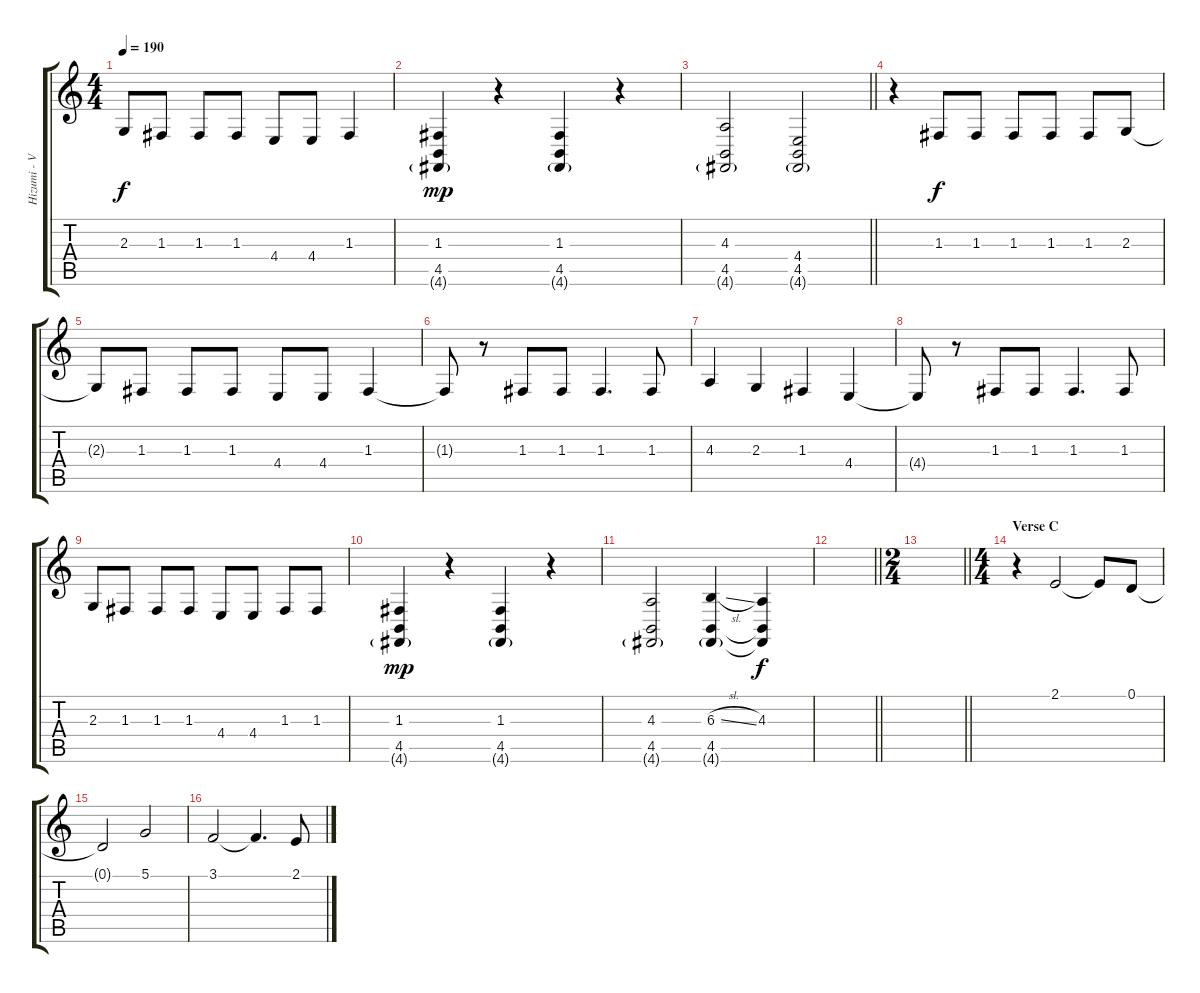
\track ("Hizumi - Vocals" "Hizumi - V") {instrument lead6voice}
\staff {score tabs}
\tuning (D4 A3 F3 C3 G2 D2) {hide}
\ts (4 4)
\tempo 190
\clef g2
\ks c
2.3{t}.8{dy f} 1.3.8 1.3.8 1.3.8 4.4.8 4.4.8 1.3.4 |
(1.3 4.5 4.6{g}).4{dy mp} r.4 (1.3 4.5 4.6{g}).4 r.4 |
\barLineRight lightlight
(4.3 4.5 4.6{g}).2 (4.4 4.5 4.6{g}).2 |
\section ("" "")
r.4 1.3.8{dy f} 1.3.8 1.3.8 1.3.8 1.3.8 2.3.8 |
2.3{t}.8 1.3.8 1.3.8 1.3.8 4.4.8 4.4.8 1.3.4 |
1.3{t}.8 r.8 1.3.8 1.3.8 1.3.4{d} 1.3.8 |
4.3.4 2.3.4 1.3.4 4.4.4 |
4.4{t}.8 r.8 1.3.8 1.3.8 1.3.4{d} 1.3.8 |
2.3.8 1.3.8 1.3.8 1.3.8 4.4.8 4.4.8 1.3.8 1.3.8 |
(1.3 4.5 4.6{g}).4{dy mp} r.4 (1.3 4.5 4.6{g}).4 r.4 |
(4.3 4.5 4.6{g}).2 (6.3{sl} 4.5 4.6{g}).4 (4.3 4.5{t} 4.6{t}).4{dy f} |
\barLineRight lightlight
|
\ts (2 4)
\barLineRight lightlight
|
\ts (4 4)
\section ("" "Verse C")
r.4 2.1.2 2.1{t}.8 0.1.8 |
0.1{t}.2 5.1.2 |
3.1.2 3.1{t}.4{d} 2.1.8
